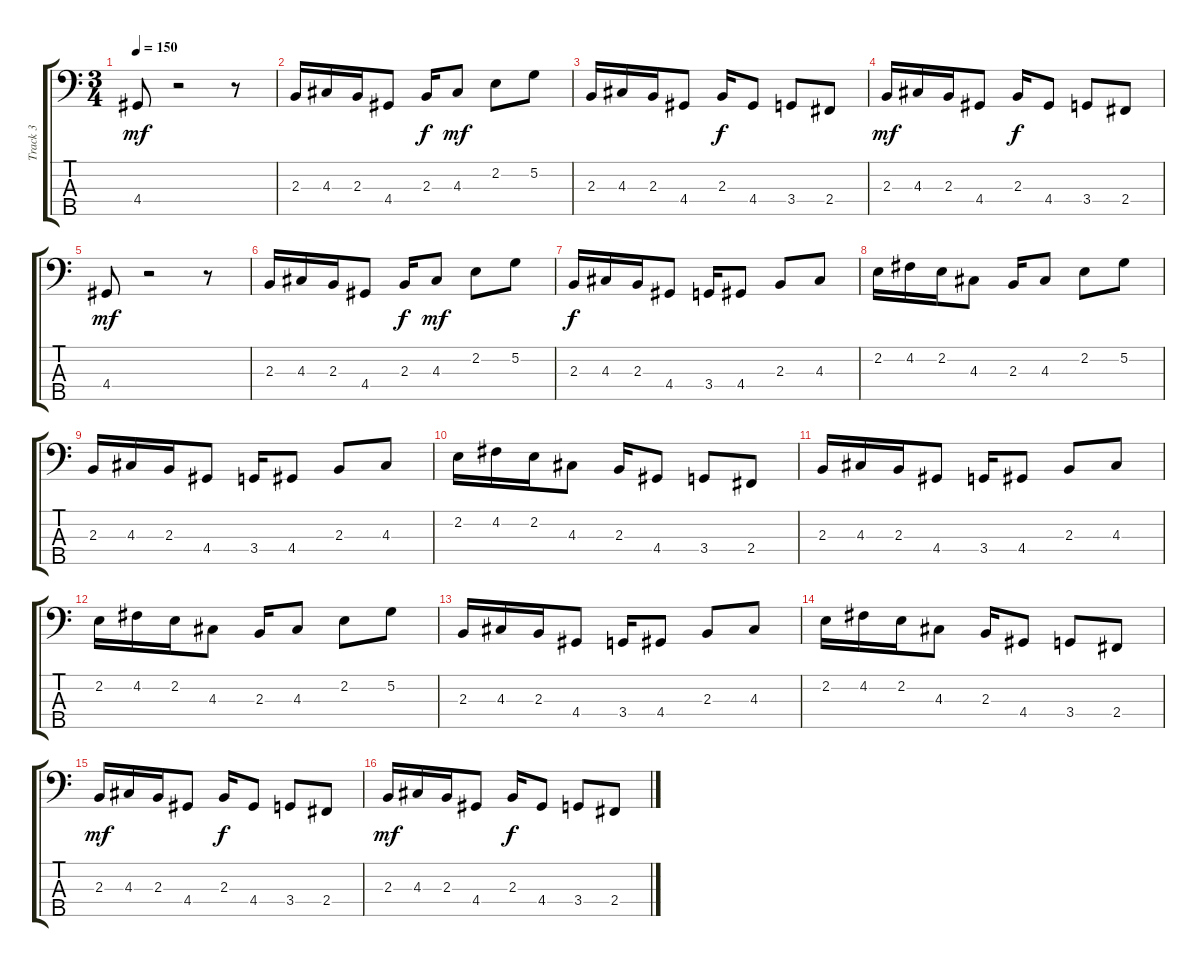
\track ("Track 3" "Track 3") {instrument electricbassfinger}
\staff {score tabs}
\tuning (G2 D2 A1 E1 B0) {hide}
\ts (3 4)
\tempo 150
\clef f4
\ks c
4.4.8{dy mf} r.2 r.8 |
2.3.16 4.3.16 2.3.16 4.4.8 2.3.16{dy f} 4.3.8{dy mf} 2.2.8 5.2.8 |
2.3.16 4.3.16 2.3.16 4.4.8 2.3.16{dy f} 4.4.8 3.4.8 2.4.8 |
2.3.16{dy mf} 4.3.16 2.3.16 4.4.8 2.3.16{dy f} 4.4.8 3.4.8 2.4.8 |
4.4.8{dy mf} r.2 r.8 |
2.3.16 4.3.16 2.3.16 4.4.8 2.3.16{dy f} 4.3.8{dy mf} 2.2.8 5.2.8 |
2.3.16{dy f} 4.3.16 2.3.16 4.4.8 3.4.16 4.4.8 2.3.8 4.3.8 |
2.2.16 4.2.16 2.2.16 4.3.8 2.3.16 4.3.8 2.2.8 5.2.8 |
2.3.16 4.3.16 2.3.16 4.4.8 3.4.16 4.4.8 2.3.8 4.3.8 |
2.2.16 4.2.16 2.2.16 4.3.8 2.3.16 4.4.8 3.4.8 2.4.8 |
2.3.16 4.3.16 2.3.16 4.4.8 3.4.16 4.4.8 2.3.8 4.3.8 |
2.2.16 4.2.16 2.2.16 4.3.8 2.3.16 4.3.8 2.2.8 5.2.8 |
2.3.16 4.3.16 2.3.16 4.4.8 3.4.16 4.4.8 2.3.8 4.3.8 |
2.2.16 4.2.16 2.2.16 4.3.8 2.3.16 4.4.8 3.4.8 2.4.8 |
2.3.16{dy mf} 4.3.16 2.3.16 4.4.8 2.3.16{dy f} 4.4.8 3.4.8 2.4.8 |
2.3.16{dy mf} 4.3.16 2.3.16 4.4.8 2.3.16{dy f} 4.4.8 3.4.8 2.4.8
